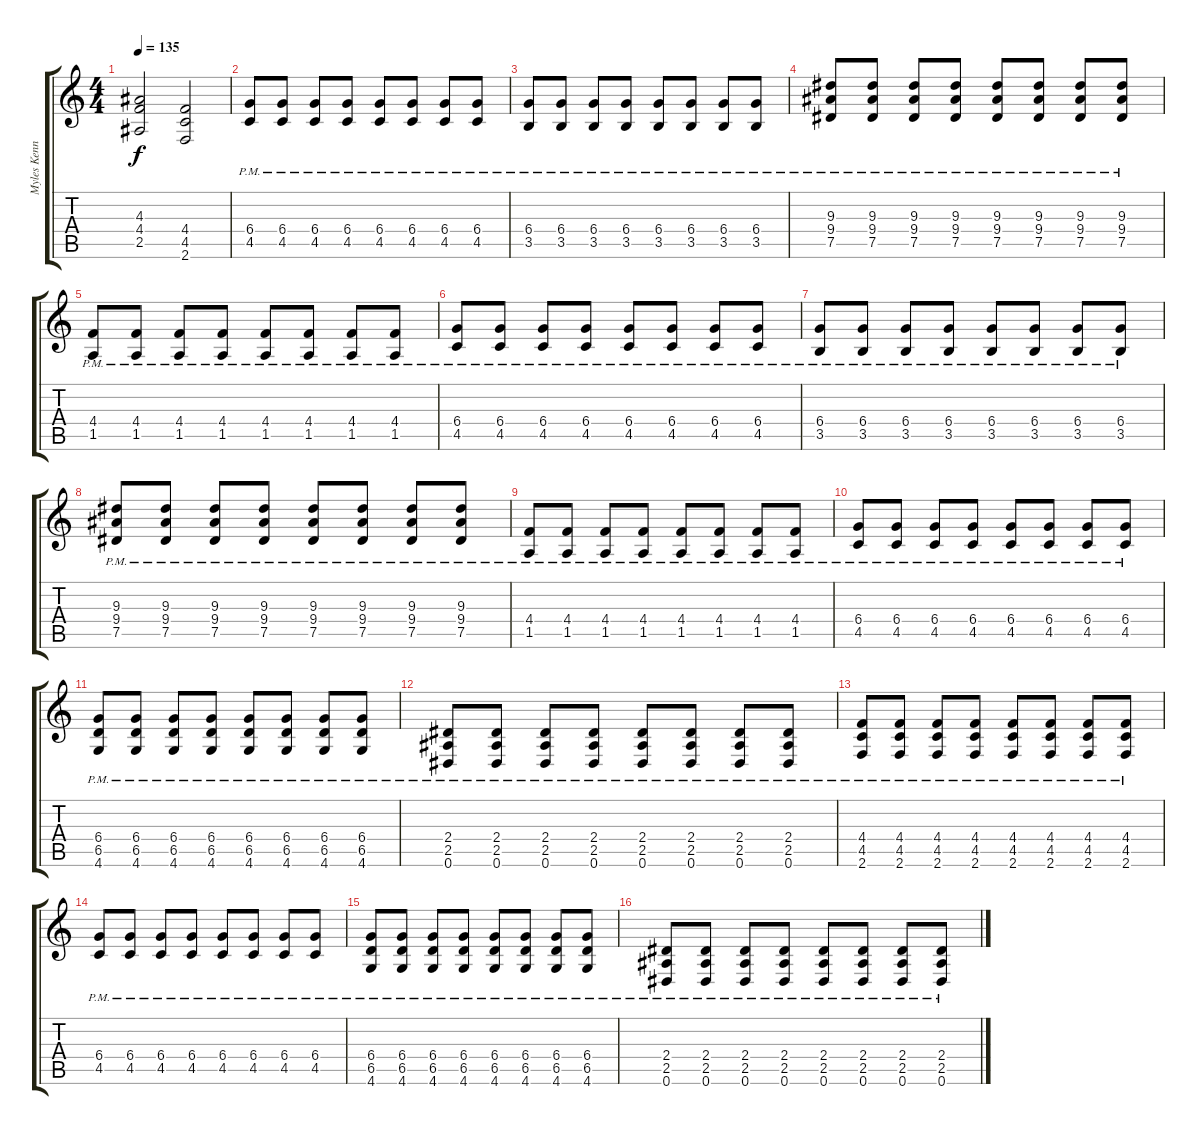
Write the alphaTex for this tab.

\track ("Myles Kennedy" "Myles Kenn") {instrument distortionguitar}
\staff {score tabs}
\tuning (Eb4 Bb3 Gb3 Db3 Ab2 Eb2) {hide}
\ts (4 4)
\tempo 135
\clef g2
\ks c
(4.3 4.4 2.5).2{dy f} (4.4 4.5 2.6).2 |
(6.4{pm} 4.5{pm}).8 (6.4{pm} 4.5{pm}).8 (6.4{pm} 4.5{pm}).8 (6.4{pm} 4.5{pm}).8 (6.4{pm} 4.5{pm}).8 (6.4{pm} 4.5{pm}).8 (6.4{pm} 4.5{pm}).8 (6.4{pm} 4.5{pm}).8 |
(6.4{pm} 3.5{pm}).8 (6.4{pm} 3.5{pm}).8 (6.4{pm} 3.5{pm}).8 (6.4{pm} 3.5{pm}).8 (6.4{pm} 3.5{pm}).8 (6.4{pm} 3.5{pm}).8 (6.4{pm} 3.5{pm}).8 (6.4{pm} 3.5{pm}).8 |
(9.3 9.4{pm} 7.5{pm}).8 (9.3 9.4{pm} 7.5{pm}).8 (9.3 9.4{pm} 7.5{pm}).8 (9.3 9.4{pm} 7.5{pm}).8 (9.3 9.4{pm} 7.5{pm}).8 (9.3 9.4{pm} 7.5{pm}).8 (9.3 9.4{pm} 7.5{pm}).8 (9.3 9.4{pm} 7.5{pm}).8 |
(4.4{pm} 1.5{pm}).8 (4.4{pm} 1.5{pm}).8 (4.4{pm} 1.5{pm}).8 (4.4{pm} 1.5{pm}).8 (4.4{pm} 1.5{pm}).8 (4.4{pm} 1.5{pm}).8 (4.4{pm} 1.5{pm}).8 (4.4{pm} 1.5{pm}).8 |
(6.4{pm} 4.5{pm}).8 (6.4{pm} 4.5{pm}).8 (6.4{pm} 4.5{pm}).8 (6.4{pm} 4.5{pm}).8 (6.4{pm} 4.5{pm}).8 (6.4{pm} 4.5{pm}).8 (6.4{pm} 4.5{pm}).8 (6.4{pm} 4.5{pm}).8 |
(6.4{pm} 3.5{pm}).8 (6.4{pm} 3.5{pm}).8 (6.4{pm} 3.5{pm}).8 (6.4{pm} 3.5{pm}).8 (6.4{pm} 3.5{pm}).8 (6.4{pm} 3.5{pm}).8 (6.4{pm} 3.5{pm}).8 (6.4{pm} 3.5{pm}).8 |
(9.3 9.4{pm} 7.5{pm}).8 (9.3 9.4{pm} 7.5{pm}).8 (9.3 9.4{pm} 7.5{pm}).8 (9.3 9.4{pm} 7.5{pm}).8 (9.3 9.4{pm} 7.5{pm}).8 (9.3 9.4{pm} 7.5{pm}).8 (9.3 9.4{pm} 7.5{pm}).8 (9.3 9.4{pm} 7.5{pm}).8 |
(4.4{pm} 1.5{pm}).8 (4.4{pm} 1.5{pm}).8 (4.4{pm} 1.5{pm}).8 (4.4{pm} 1.5{pm}).8 (4.4{pm} 1.5{pm}).8 (4.4{pm} 1.5{pm}).8 (4.4{pm} 1.5{pm}).8 (4.4{pm} 1.5{pm}).8 |
(6.4{pm} 4.5{pm}).8 (6.4{pm} 4.5{pm}).8 (6.4{pm} 4.5{pm}).8 (6.4{pm} 4.5{pm}).8 (6.4{pm} 4.5{pm}).8 (6.4{pm} 4.5{pm}).8 (6.4{pm} 4.5{pm}).8 (6.4{pm} 4.5{pm}).8 |
(6.4{pm} 6.5{pm} 4.6{pm}).8 (6.4{pm} 6.5{pm} 4.6{pm}).8 (6.4{pm} 6.5{pm} 4.6{pm}).8 (6.4{pm} 6.5{pm} 4.6{pm}).8 (6.4{pm} 6.5{pm} 4.6{pm}).8 (6.4{pm} 6.5{pm} 4.6{pm}).8 (6.4{pm} 6.5{pm} 4.6{pm}).8 (6.4{pm} 6.5{pm} 4.6{pm}).8 |
(2.4{pm} 2.5{pm} 0.6{pm}).8 (2.4{pm} 2.5{pm} 0.6{pm}).8 (2.4{pm} 2.5{pm} 0.6{pm}).8 (2.4{pm} 2.5{pm} 0.6{pm}).8 (2.4{pm} 2.5{pm} 0.6{pm}).8 (2.4{pm} 2.5{pm} 0.6{pm}).8 (2.4{pm} 2.5{pm} 0.6{pm}).8 (2.4{pm} 2.5{pm} 0.6{pm}).8 |
(4.4{pm} 4.5{pm} 2.6{pm}).8 (4.4{pm} 4.5{pm} 2.6{pm}).8 (4.4{pm} 4.5{pm} 2.6{pm}).8 (4.4{pm} 4.5{pm} 2.6{pm}).8 (4.4{pm} 4.5{pm} 2.6{pm}).8 (4.4{pm} 4.5{pm} 2.6{pm}).8 (4.4{pm} 4.5{pm} 2.6{pm}).8 (4.4{pm} 4.5{pm} 2.6{pm}).8 |
(6.4{pm} 4.5{pm}).8 (6.4{pm} 4.5{pm}).8 (6.4{pm} 4.5{pm}).8 (6.4{pm} 4.5{pm}).8 (6.4{pm} 4.5{pm}).8 (6.4{pm} 4.5{pm}).8 (6.4{pm} 4.5{pm}).8 (6.4{pm} 4.5{pm}).8 |
(6.4{pm} 6.5{pm} 4.6{pm}).8 (6.4{pm} 6.5{pm} 4.6{pm}).8 (6.4{pm} 6.5{pm} 4.6).8 (6.4{pm} 6.5{pm} 4.6{pm}).8 (6.4{pm} 6.5{pm} 4.6{pm}).8 (6.4{pm} 6.5{pm} 4.6{pm}).8 (6.4{pm} 6.5{pm} 4.6{pm}).8 (6.4{pm} 6.5{pm} 4.6{pm}).8 |
(2.4{pm} 2.5{pm} 0.6{pm}).8 (2.4{pm} 2.5{pm} 0.6{pm}).8 (2.4{pm} 2.5{pm} 0.6{pm}).8 (2.4 2.5{pm} 0.6{pm}).8 (2.4{pm} 2.5{pm} 0.6{pm}).8 (2.4{pm} 2.5{pm} 0.6{pm}).8 (2.4{pm} 2.5{pm} 0.6{pm}).8 (2.4{pm} 2.5{pm} 0.6{pm}).8
